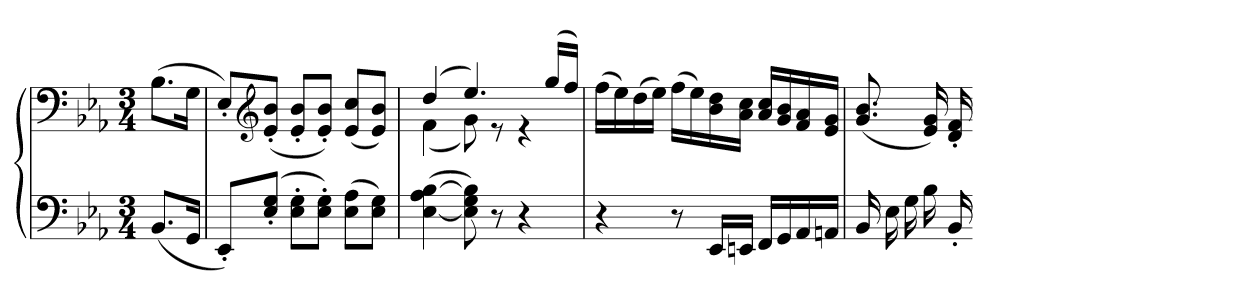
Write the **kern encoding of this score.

**kern	**kern
*part1	*part1
*staff2	*staff1
*clefF4	*clefF4
*k[b-e-a-]	*k[b-e-a-]
*E-:	*E-:
*M3/4	*M3/4
=	=
(8.BB-L	(8.B-L
16GGJk	16GJk
=89	=89
8EE-'L)	8E-'L)
*	*clefG2
(8E-' 8G'J	(8e-' 8b-'J
8E-' 8G'L	8e-' 8b-'L
8E-' 8G'J)	8e-' 8b-'J)
(8E- 8A-L	(8e- 8ccL
8E- 8GJ)	8e- 8b-J)
=90	=90
*	*^
([4E- 4A- [4B-	(4dd	(4f
8E-] 8G 8B-])	4.ee-)	8g)
8r	.	8r
4r	.	4r
.	(16ggLL	.
.	16ffJJ)	.
*	*v	*v
=91	=91
4r	(16ffLL
.	16ee-)
.	(16dd
.	16ee-JJ)
8r	(16ffLL
.	16ee-)
16EE-LL	16b- 16dd
16EEnJJ	16a- 16ccJJ
16FFLL	16a- 16ccLL
16GG	16g 16b-
16AA-	16f 16a-
16AAnJJ	16e- 16gJJ
=92	=92
16BB-	(8.g 8.b-
16E-	.
16G	.
16B-	16e- 16g)
16BB-'	16d' 16f'
=-	=-
*-	*-
